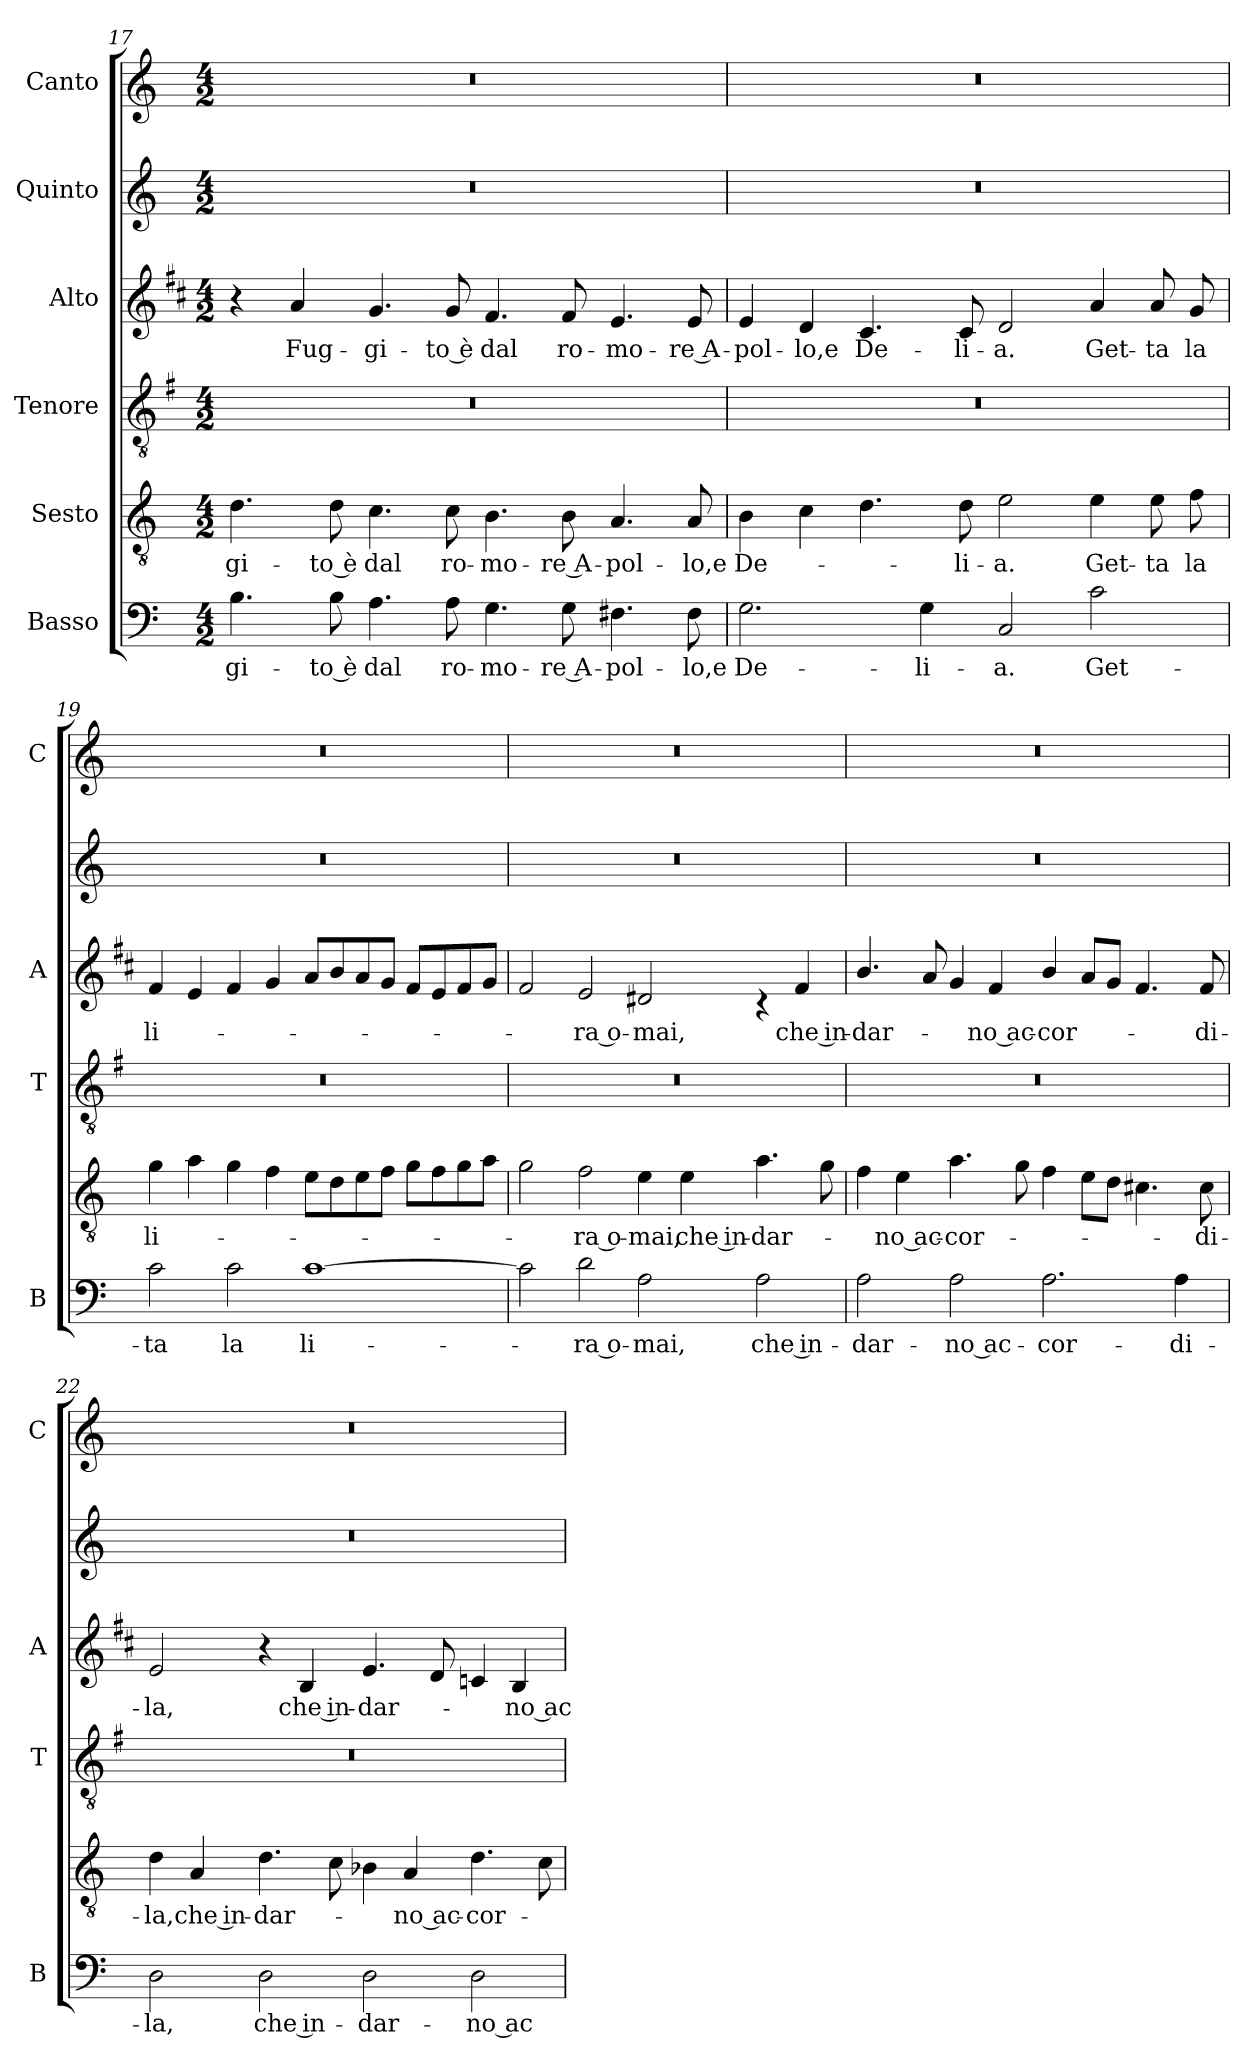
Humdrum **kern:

**kern	**text	**kern	**text	**kern	**kern	**text	**kern	**kern
*part6	*part6	*part5	*part5	*part4	*part3	*part3	*part2	*part1
*staff6	*staff6	*staff5	*staff5	*staff4	*staff3	*staff3	*staff2	*staff1
*I"Basso	*	*I"Sesto	*	*I"Tenore	*I"Alto	*	*I"Quinto	*I"Canto
*I'B	*	*	*	*I'T	*I'A	*	*	*I'C
*clefF4	*	*clefGv2	*	*clefGv2	*clefG2	*	*clefG2	*clefG2
*	*	*	*	*ITrd4c7	*ITrd1c2	*	*	*
*k[]	*	*k[]	*	*k[]	*k[]	*	*k[]	*k[]
*C:	*	*C:	*	*C:	*C:	*	*C:	*C:
*M4/2	*	*M4/2	*	*M4/2	*M4/2	*	*M4/2	*M4/2
=17	=17	=17	=17	=17	=17	=17	=17	=17
!	!LO:LY:b	!	!LO:LY:b	!	!	!	!	!
4.B\	-gi-	4.d\	-gi-	0r	4r	.	0r	0r
!	!	!	!	!	!	!LO:LY:b	!	!
.	.	.	.	.	4g/	Fug-	.	.
!	!LO:LY:b	!	!LO:LY:b	!	!	!	!	!
8B\	-to è	8d\	-to è	.	.	.	.	.
!	!LO:LY:b	!	!LO:LY:b	!	!	!LO:LY:b	!	!
4.A\	dal	4.c\	dal	.	4.f/	-gi-	.	.
!	!LO:LY:b	!	!LO:LY:b	!	!	!LO:LY:b	!	!
8A\	ro-	8c\	ro-	.	8f/	-to è	.	.
!	!LO:LY:b	!	!LO:LY:b	!	!	!LO:LY:b	!	!
4.G\	-mo-	4.B\	-mo-	.	4.e/	dal	.	.
!	!LO:LY:b	!	!LO:LY:b	!	!	!LO:LY:b	!	!
8G\	-re A-	8B\	-re A-	.	8e/	ro-	.	.
!	!LO:LY:b	!	!LO:LY:b	!	!	!LO:LY:b	!	!
4.F#X\	-pol-	4.A/	-pol-	.	4.d/	-mo-	.	.
!	!LO:LY:b	!	!LO:LY:b	!	!	!LO:LY:b	!	!
8F#\	-lo,e	8A/	-lo,e	.	8d/	-re A-	.	.
!!LO:PB:g=z
=18	=18	=18	=18	=18	=18	=18	=18	=18
!	!LO:LY:b	!	!LO:LY:b	!	!	!LO:LY:b	!	!
2.G\	De-	4B\	De-	0r	4d/	-pol-	0r	0r
!	!	!	!	!	!	!LO:LY:b	!	!
.	.	4c\	.	.	4c/	-lo,e	.	.
!	!	!	!	!	!	!LO:LY:b	!	!
.	.	4.d\	.	.	4.B/	De-	.	.
!	!LO:LY:b	!	!	!	!	!	!	!
4G\	-li-	.	.	.	.	.	.	.
!	!	!	!LO:LY:b	!	!	!LO:LY:b	!	!
.	.	8d\	-li-	.	8B/	-li-	.	.
!	!LO:LY:b	!	!LO:LY:b	!	!	!LO:LY:b	!	!
2C/	-a.	2e\	-a.	.	2c/	-a.	.	.
!	!LO:LY:b	!	!LO:LY:b	!	!	!LO:LY:b	!	!
2c\	Get-	4e\	Get-	.	4g/	Get-	.	.
!	!	!	!LO:LY:b	!	!	!LO:LY:b	!	!
.	.	8e\	-ta	.	8g/	-ta	.	.
!	!	!	!LO:LY:b	!	!	!LO:LY:b	!	!
.	.	8f\	la	.	8f/	la	.	.
=19	=19	=19	=19	=19	=19	=19	=19	=19
!	!LO:LY:b	!	!LO:LY:b	!	!	!LO:LY:b	!	!
2c\	-ta	4g\	li-	0r	4e/	li-	0r	0r
.	.	4a\	.	.	4d/	.	.	.
!	!LO:LY:b	!	!	!	!	!	!	!
2c\	la	4g\	.	.	4e/	.	.	.
.	.	4f\	.	.	4f/	.	.	.
!	!LO:LY:b	!	!	!	!	!	!	!
[1c	li-	8e\L	.	.	8g/L	.	.	.
.	.	8d\	.	.	8a/	.	.	.
.	.	8e\	.	.	8g/	.	.	.
.	.	8f\J	.	.	8f/J	.	.	.
.	.	8g\L	.	.	8e/L	.	.	.
.	.	8f\	.	.	8d/	.	.	.
.	.	8g\	.	.	8e/	.	.	.
.	.	8a\J	.	.	8f/J	.	.	.
=20	=20	=20	=20	=20	=20	=20	=20	=20
2c\]	.	2g\	.	0r	2e/	.	0r	0r
!	!LO:LY:b	!	!LO:LY:b	!	!	!LO:LY:b	!	!
2d\	-ra o-	2f\	-ra o-	.	2d/	-ra o-	.	.
!	!LO:LY:b	!	!LO:LY:b	!	!	!LO:LY:b	!	!
2A\	-mai,	4e\	-mai,	.	2c#X/	-mai,	.	.
!	!	!	!LO:LY:b	!	!	!	!	!
.	.	4e\	che in-	.	.	.	.	.
!	!LO:LY:b	!	!LO:LY:b	!	!	!	!	!
2A\	che in-	4.a\	-dar-	.	4rc	.	.	.
!	!	!	!	!	!	!LO:LY:b	!	!
.	.	.	.	.	4e/	che in-	.	.
.	.	8g\	.	.	.	.	.	.
!!LO:LB:g=z
=21	=21	=21	=21	=21	=21	=21	=21	=21
!	!LO:LY:b	!	!	!	!	!LO:LY:b	!	!
2A\	-dar-	4f\	.	0r	4.a/	-dar-	0r	0r
!	!	!	!LO:LY:b	!	!	!	!	!
.	.	4e\	-no ac-	.	.	.	.	.
.	.	.	.	.	8g/	.	.	.
!	!LO:LY:b	!	!LO:LY:b	!	!	!	!	!
2A\	-no ac-	4.a\	-cor-	.	4f/	.	.	.
!	!	!	!	!	!	!LO:LY:b	!	!
.	.	.	.	.	4e/	-no ac-	.	.
.	.	8g\	.	.	.	.	.	.
!	!LO:LY:b	!	!	!	!	!LO:LY:b	!	!
2.A\	-cor-	4f\	.	.	4a/	-cor-	.	.
.	.	8e\L	.	.	8g/L	.	.	.
.	.	8d\J	.	.	8f/J	.	.	.
.	.	4.c#X\	.	.	4.e/	.	.	.
!	!LO:LY:b	!	!	!	!	!	!	!
4A\	-di-	.	.	.	.	.	.	.
!	!	!	!LO:LY:b	!	!	!LO:LY:b	!	!
.	.	8c#\	-di-	.	8e/	-di-	.	.
=22	=22	=22	=22	=22	=22	=22	=22	=22
!	!LO:LY:b	!	!LO:LY:b	!	!	!LO:LY:b	!	!
2D\	-la,	4d\	-la,	0r	2d/	-la,	0r	0r
!	!	!	!LO:LY:b	!	!	!	!	!
.	.	4A/	che in-	.	.	.	.	.
!	!LO:LY:b	!	!LO:LY:b	!	!	!	!	!
2D\	che in-	4.d\	-dar-	.	4r	.	.	.
!	!	!	!	!	!	!LO:LY:b	!	!
.	.	.	.	.	4A/	che in-	.	.
.	.	8c\	.	.	.	.	.	.
!	!LO:LY:b	!	!	!	!	!LO:LY:b	!	!
2D\	-dar-	4B-X\	.	.	4.d/	-dar-	.	.
!	!	!	!LO:LY:b	!	!	!	!	!
.	.	4A/	-no ac-	.	.	.	.	.
.	.	.	.	.	8c/	.	.	.
!	!LO:LY:b	!	!LO:LY:b	!	!	!	!	!
2D\	-no ac-	4.d\	-cor-	.	4B-X/	.	.	.
!	!	!	!	!	!	!LO:LY:b	!	!
.	.	.	.	.	4A/	-no ac-	.	.
.	.	8c\	.	.	.	.	.	.
=	=	=	=	=	=	=	=	=
*-	*-	*-	*-	*-	*-	*-	*-	*-
